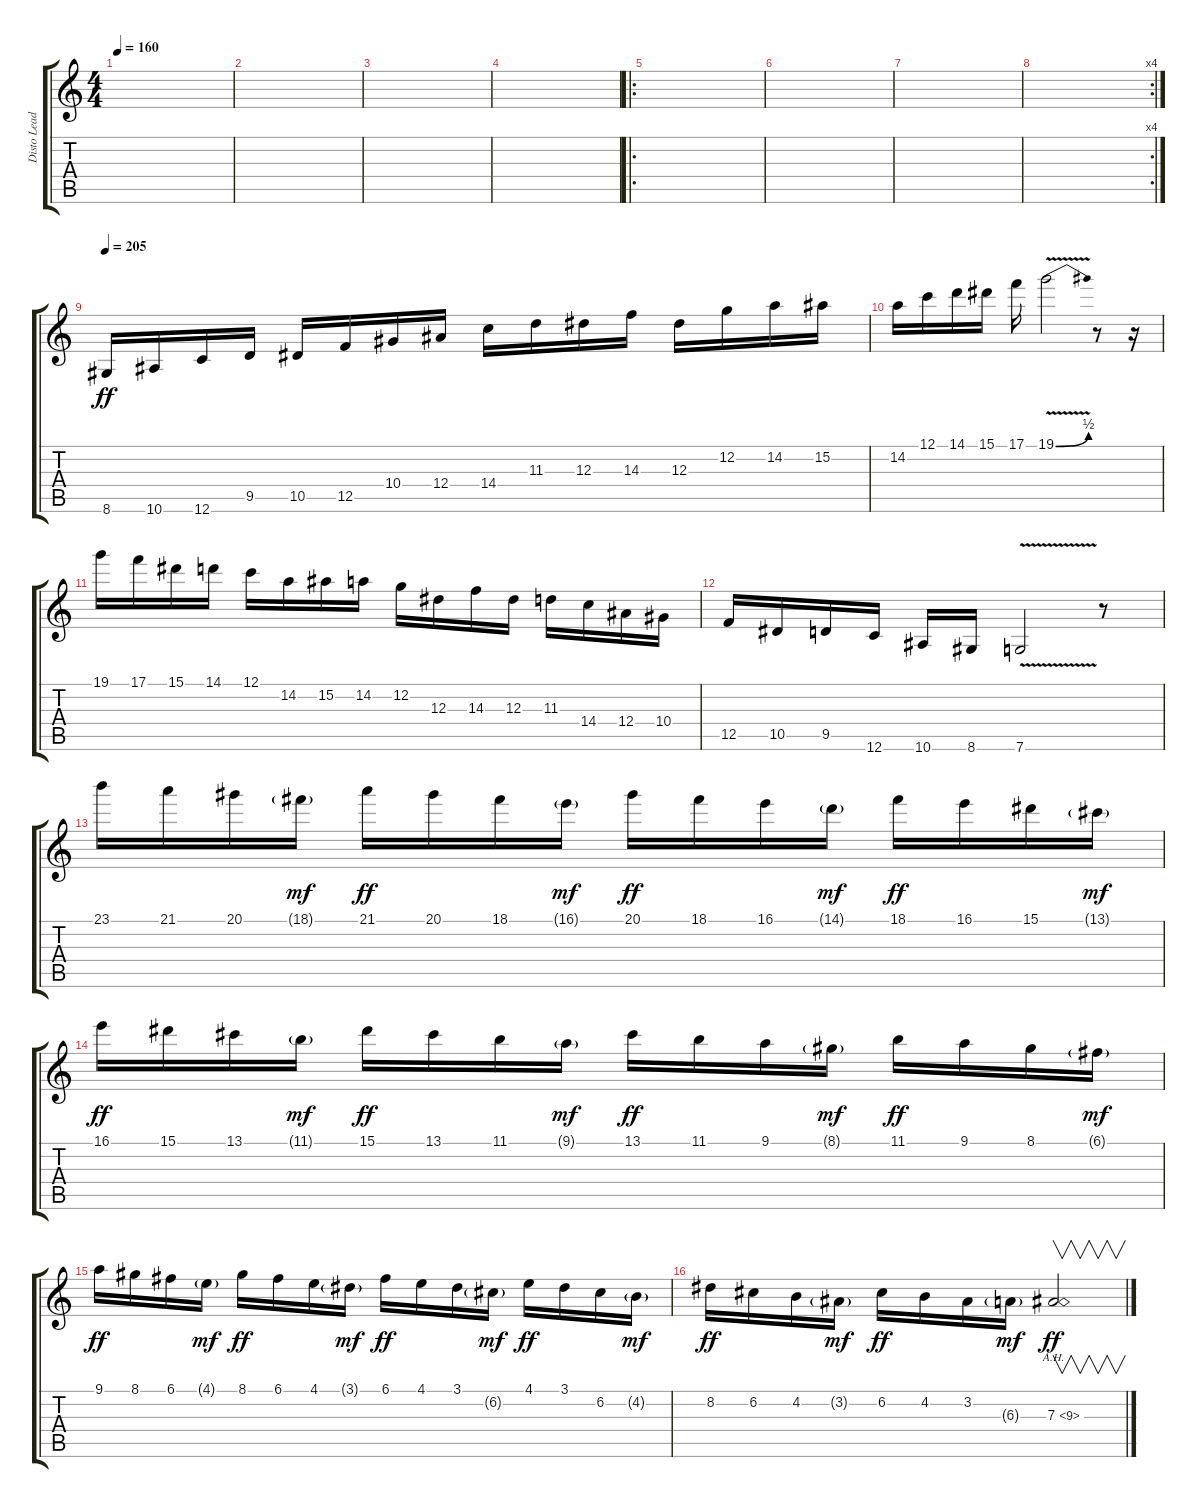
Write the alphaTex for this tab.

\track ("Disto Lead" "Disto Lead") {instrument distortionguitar}
\staff {score tabs}
\tuning (C4 G3 Eb3 Bb2 F2 C2) {hide}
\ts (4 4)
\tempo 160
\clef g2
\ks c
|
|
|
|
\ro
|
|
|
\rc 4
|
\tempo 205
8.6.16{dy ff volume 16} 10.6.16 12.6.16 9.5.16 10.5.16 12.5.16 10.4.16 12.4.16 14.4.16 11.3.16 12.3.16 14.3.16 12.3.16 12.2.16 14.2.16 15.2.16 |
14.2.16 12.1.16 14.1.16 15.1.16 17.1.16 19.1{be (bend 0 0 60 2) v}.2 r.8 r.16 |
19.1.16 17.1.16 15.1.16 14.1.16 12.1.16 14.2.16 15.2.16 14.2.16 12.2.16 12.3.16 14.3.16 12.3.16 11.3.16 14.4.16 12.4.16 10.4.16 |
12.5.16 10.5.16 9.5.16 12.6.16 10.6.16 8.6.16 7.6{v}.2 r.8 |
23.1.16 21.1.16 20.1.16 18.1{g}.16{dy mf} 21.1.16{dy ff} 20.1.16 18.1.16 16.1{g}.16{dy mf} 20.1.16{dy ff} 18.1.16 16.1.16 14.1{g}.16{dy mf} 18.1.16{dy ff} 16.1.16 15.1.16 13.1{g}.16{dy mf} |
16.1.16{dy ff} 15.1.16 13.1.16 11.1{g}.16{dy mf} 15.1.16{dy ff} 13.1.16 11.1.16 9.1{g}.16{dy mf} 13.1.16{dy ff} 11.1.16 9.1.16 8.1{g}.16{dy mf} 11.1.16{dy ff} 9.1.16 8.1.16 6.1{g}.16{dy mf} |
9.1.16{dy ff} 8.1.16 6.1.16 4.1{g}.16{dy mf} 8.1.16{dy ff} 6.1.16 4.1.16 3.1{g}.16{dy mf} 6.1.16{dy ff} 4.1.16 3.1.16 6.2{g}.16{dy mf} 4.1.16{dy ff} 3.1.16 6.2.16 4.2{g}.16{dy mf} |
8.2.16{dy ff} 6.2.16 4.2.16 3.2{g}.16{dy mf} 6.2.16{dy ff} 4.2.16 3.2.16 6.3{g}.16{dy mf} 7.3{ah 2}.2{v dy ff}
